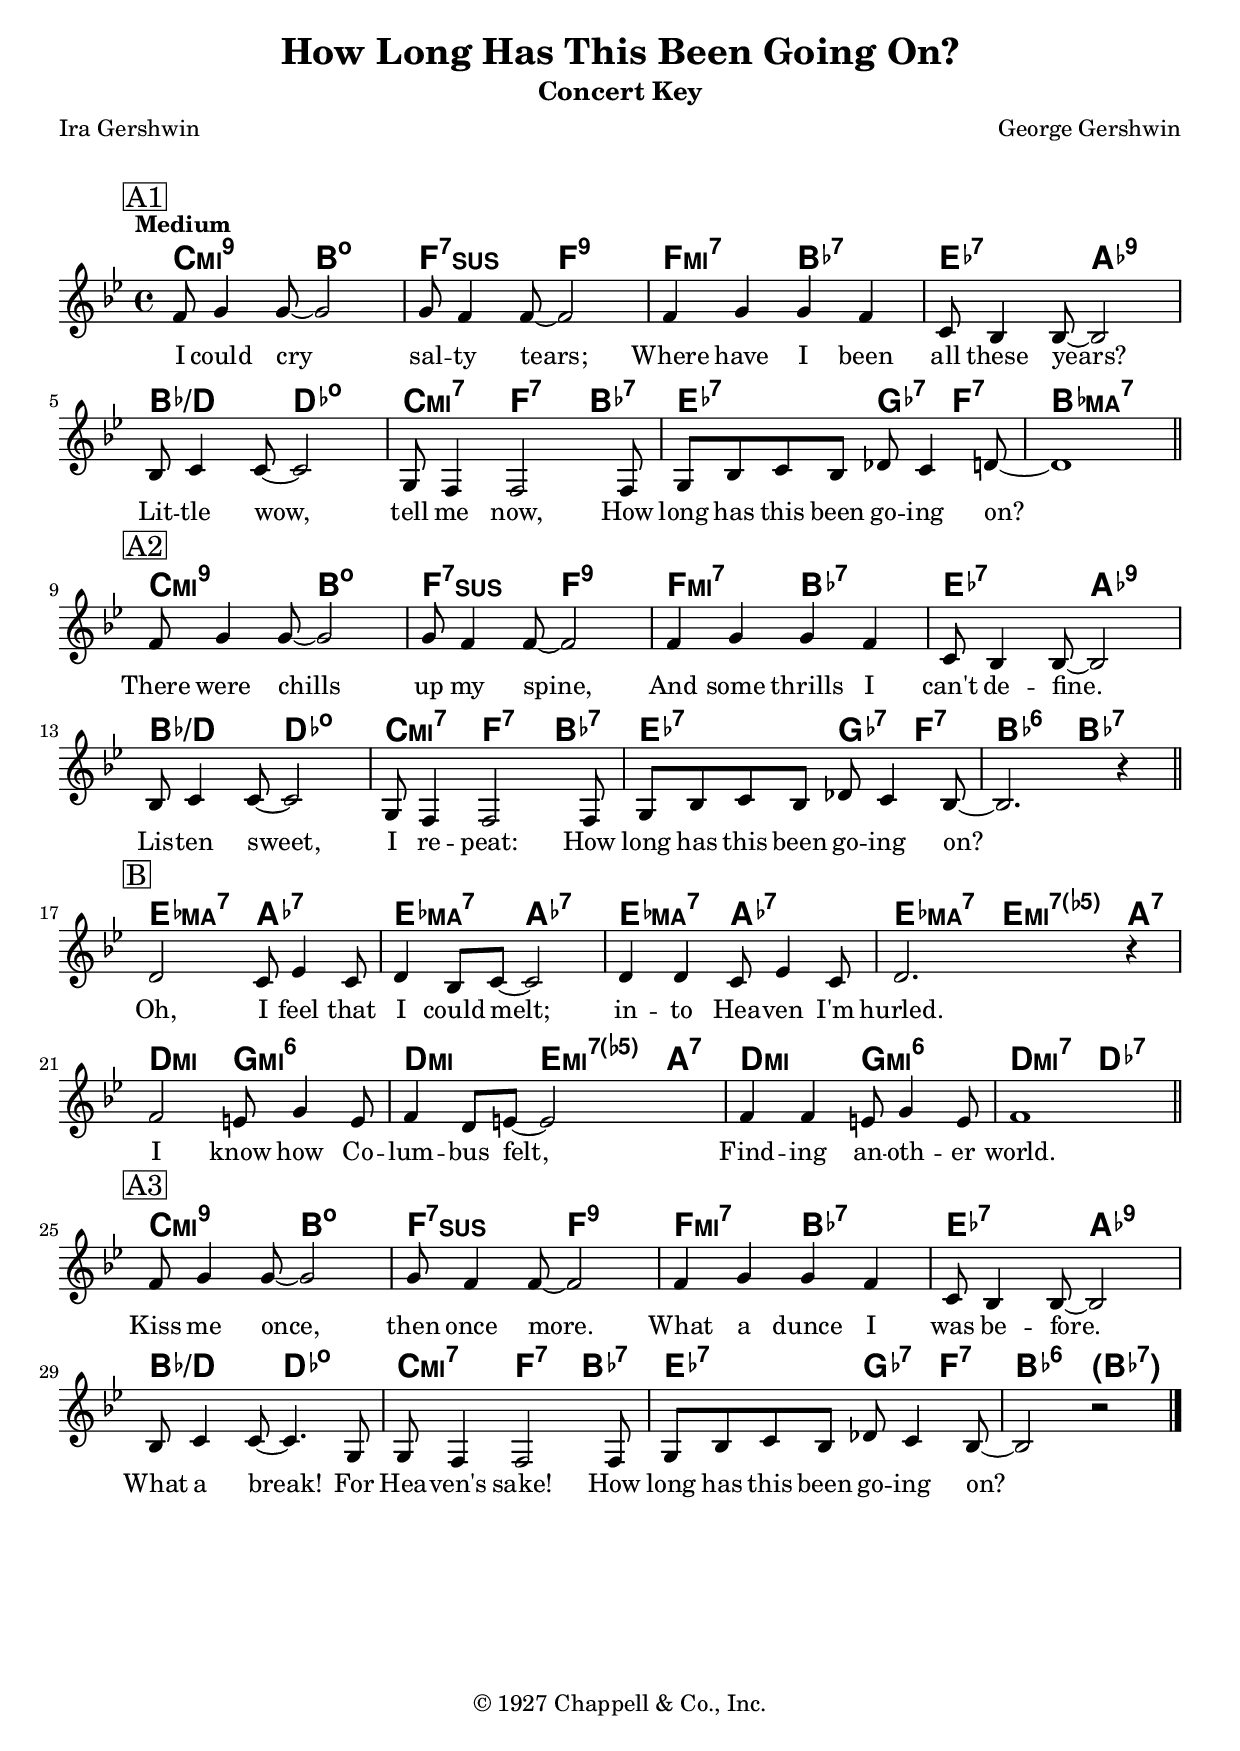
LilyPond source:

\version "2.24.0"

\include "english.ly"

instrument = "Concert Key"
whatKey = bf,
whatClef = "treble"

%% -*- Mode: LilyPond -*-

\include "lead-sheets.ily"

\header {
  title = "How Long Has This Been Going On?"
  subtitle = \instrument
  poet = "Ira Gershwin"
  composer = "George Gershwin"
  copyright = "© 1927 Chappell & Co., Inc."
}

refrainLyrics = \lyricmode {
I could cry sal -- ty tears;
Where have I been all these years?
Lit -- tle wow, tell me now,
How long has this been go -- ing on?
There were chills up my spine,
And some thrills I can't de -- fine.
Lis -- ten sweet, I re -- peat:
How long has this been go -- ing on?
Oh, I feel that I could melt;
in -- to Hea -- ven I'm hurled.
I know how Co -- lum -- bus felt,
Find -- ing an -- oth -- er world.
Kiss me once, then once more.
What a dunce I was be -- fore.
What a break! For Hea -- ven's sake!
How long has this been go -- ing on?
}

refrainChords = \chordmode {
  a2:m9 gs2:dim7 d2:sus7 d2:9 d2:m7 g2:7 c2:7 f2:9
  g2/b bf2:dim7 a4.:m7 d4.:7 g4:7 c2:7 ef4:7 d4:7 g1:maj7

  a2:m9 gs2:dim7 d2:sus7 d2:9 d2:m7 g2:7 c2:7 f2:9
  g2/b bf2:dim7 a4.:m7 d4.:7 g4:7 c2:7 ef4:7 d4:7 g2:6 g2:7

  c2:maj7 f2:7 c2:maj7 f2:7 c2:maj7 f2:7 c2:maj7 cs4:m7.5- fs4:7
  b2:m e2:m6 b2:m cs4:m7.5- fs4:7 b2:m e2:m6 b2:m7 bf2:7

  a2:m9 gs2:dim7 d2:sus7 d2:9 d2:m7 g2:7 c2:7 f2:9
  g2/b bf2:dim7 a4.:m7 d4.:7 g4:7 c2:7 ef4:7 d4:7 g2:6
  
  \chordInsideParens{ g2:7 }
}

refrainKey = g

refrainMelody = \relative f' {
  \time 4/4
  \key \refrainKey \major
  \clef \whatClef
  \tempo "Medium"

  \mark \markup{ \box "A1" }

  d'8 e4 e8~ e2 | e8 d4 d8~ d2 | d4 e4 e4 d4 | a8 g4 g8~ g2 |
  g8 a4 a8~ a2 | e8 d4 d2 d8 | e8 g8 a8 g8 bf8 a4 b8~ | b1 |

  \bar "||"
  \break

  \mark \markup{ \box "A2" }

  d8 e4 e8~ e2 | e8 d4 d8~ d2 | d4 e4 e4 d4 | a8 g4 g8~ g2 |
  g8 a4 a8~ a2 | e8 d4 d2 d8 | e8 g8 a8 g8 bf8 a4 g8~ | g2. r4 |

  \bar "||"
  \break

  \mark \markup{ \box "B" }
  
  b2 a8 c4 a8 | b4 g8 a8~ a2 | b4 b4 a8 c4 a8 | b2. r4 |
  d2 cs8 e4 cs8 | d4 b8 cs8~ cs2 | d4 d4 cs8 e4 cs8 | d1 |

  \bar "||"
  \break

  \mark \markup{ \box "A3" }

  d8 e4 e8~ e2 | e8 d4 d8~ d2 | d4 e4 e4 d4 | a8 g4 g8~ g2 |
  g8 a4 a8~ a4. e8 | e8 d4 d2 d8 | e8 g8 a8 g8 bf8 a4 g8~ | g2 r2 |

  \bar "|."
}

\include "paper.ily"

\markup {
  % Leave a gap after the header
  \vspace #1
}

\include "refrain.ily"

\pageBreak

\markup {
  \vspace #2
  \column {
    \line { \large { I could cry, salty tears, where have I been all these years? } }
    \line { \large { Listen you, tell me do, How long has this been going on? } }
    \line { \large { What a kick! How I buzz! Boy, you click as no one does! } }
    \line { \large { Hear me sweet, I repeat: How long has this been going on? } }
    \line { \large { Dear, when in your arms I creep, that divine rendezvous, } }
    \line { \large { Don't wake me, if I'm asleep, let me dream that it's true. } }
    \line { \large { Kiss me twice, then once more, that makes thrice, let's make it four! } }
    \line { \large { What a break, for Heaven's sake! How long has this been going on? } }
  }
}

